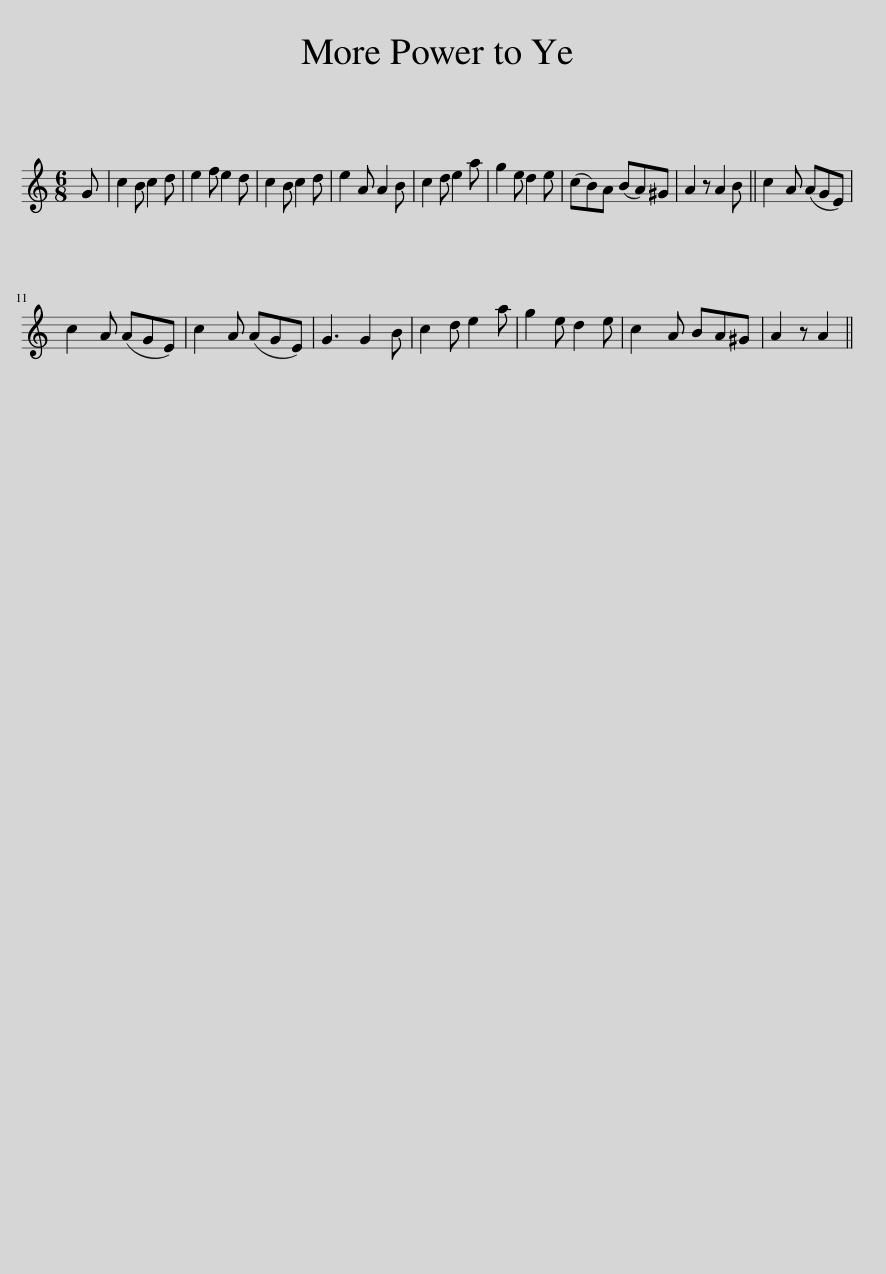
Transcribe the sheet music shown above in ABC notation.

X:1
L:1/8
M:6/8
I:linebreak $
K:C
V:1 treble
V:1
 G | c2 B c2 d | e2 f e2 d | c2 B c2 d | e2 A A2 B | %5
 c2 d e2 a | g2 e d2 e | (cB)A (BA)^G | A2 z A2 B || c2 A (AGE) |$ %10
 c2 A (AGE) | c2 A (AGE) | G3 G2 B | c2 d e2 a | g2 e d2 e | %15
 c2 A BA^G | A2 z A2 || %17
